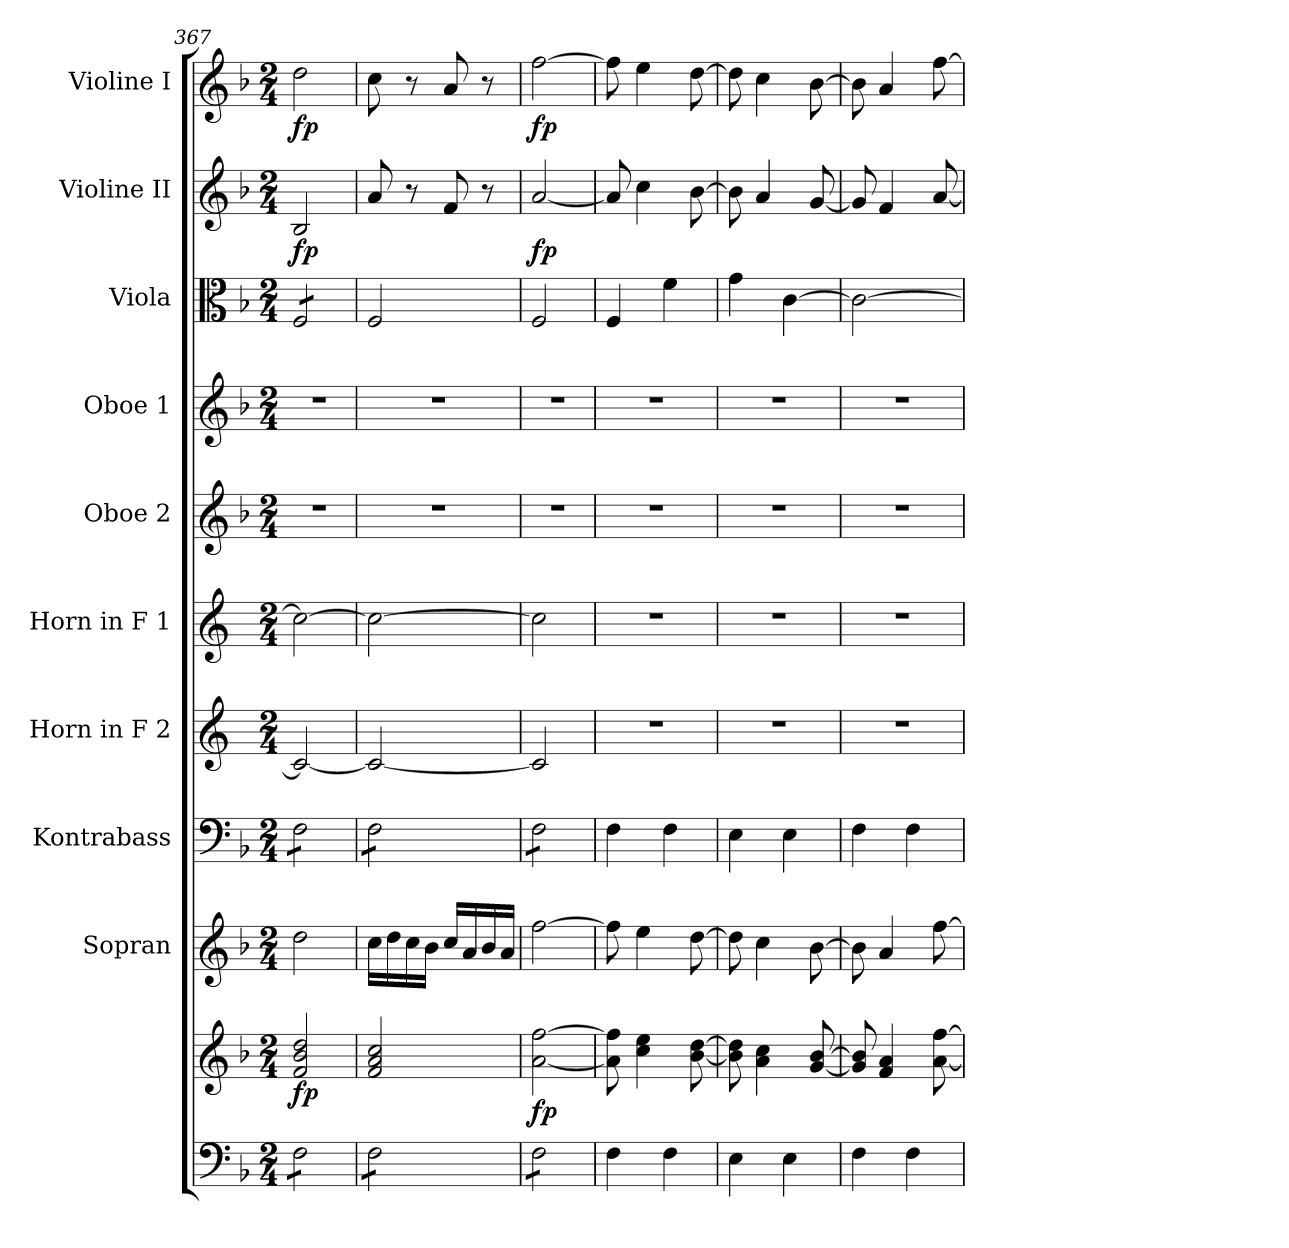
**kern	**kern	**dynam	**kern	**kern	**kern	**kern	**kern	**kern	**kern	**kern	**dynam	**kern	**dynam
*part10	*part10	*part10	*part9	*part8	*part7	*part6	*part5	*part4	*part3	*part2	*part2	*part1	*part1
*staff11	*staff10	*staff10/11	*staff9	*staff8	*staff7	*staff6	*staff5	*staff4	*staff3	*staff2	*staff2	*staff1	*staff1
*	*	*	*I"Sopran	*I"Kontrabass	*I"Horn in F 2	*I"Horn in F 1	*I"Oboe 2	*I"Oboe 1	*I"Viola	*I"Violine II	*	*I"Violine I	*
*	*	*	*I'S.	*I'Kb.	*	*	*I'Ob. 2	*I'Ob. 1	*I'Vla.	*I'Vl. II	*	*I'Vl. I	*
!!LO:PB:g=z
*clefF4	*clefG2	*	*clefG2	*clefF4	*clefG2	*clefG2	*clefG2	*clefG2	*clefC3	*clefG2	*	*clefG2	*
*	*	*	*	*ITrd7c12	*ITrd4c7	*ITrd4c7	*	*	*	*	*	*	*
*k[b-]	*k[b-]	*	*k[b-]	*k[b-]	*k[b-]	*k[b-]	*k[b-]	*k[b-]	*k[b-]	*k[b-]	*	*k[b-]	*
*F:	*F:	*	*F:	*F:	*F:	*F:	*F:	*F:	*F:	*F:	*	*F:	*
*M2/4	*M2/4	*	*M2/4	*M2/4	*M2/4	*M2/4	*M2/4	*M2/4	*M2/4	*M2/4	*	*M2/4	*
=367	=367	=367	=367	=367	=367	=367	=367	=367	=367	=367	=367	=367	=367
!	!	!LO:DY:b	!	!	!	!	!	!	!	!	!LO:DY:b	!	!LO:DY:b
*tremolo	*	*	*	*	*	*	*	*	*	*	*	*	*
*	*	*	*	*tremolo	*	*	*	*	*	*	*	*	*
*	*	*	*	*	*	*	*	*	*tremolo	*	*	*	*
8F\L	2f/ 2b-/ 2dd/	fp	2dd\	8FF\L	2F/_	2f\_	2r	2r	8F/L	2B-/	fp	2dd\	fp
8F\	.	.	.	8FF\	.	.	.	.	8F/	.	.	.	.
8F\	.	.	.	8FF\	.	.	.	.	8F/	.	.	.	.
8F\J	.	.	.	8FF\J	.	.	.	.	8F/J	.	.	.	.
*	*	*	*	*	*	*	*	*	*Xtremolo	*	*	*	*
=368	=368	=368	=368	=368	=368	=368	=368	=368	=368	=368	=368	=368	=368
8F\L	2f/ 2a/ 2cc/	.	16cc\LL	8FF\L	2F/_	2f\_	2r	2r	2F/	8a/	.	8cc\	.
.	.	.	16dd\	.	.	.	.	.	.	.	.	.	.
8F\	.	.	16cc\	8FF\	.	.	.	.	.	8r	.	8r	.
.	.	.	16b-\JJ	.	.	.	.	.	.	.	.	.	.
8F\	.	.	16cc/LL	8FF\	.	.	.	.	.	8f/	.	8a/	.
.	.	.	16a/	.	.	.	.	.	.	.	.	.	.
8F\J	.	.	16b-/	8FF\J	.	.	.	.	.	8r	.	8r	.
.	.	.	16a/JJ	.	.	.	.	.	.	.	.	.	.
=369	=369	=369	=369	=369	=369	=369	=369	=369	=369	=369	=369	=369	=369
!	!	!LO:DY:b	!	!	!	!	!	!	!	!	!LO:DY:b	!	!LO:DY:b
8F\L	[2a\ [2ff\	fp	[2ff\	8FF\L	2F/]	2f\]	2r	2r	2F/	[2a/	fp	[2ff\	fp
8F\	.	.	.	8FF\	.	.	.	.	.	.	.	.	.
8F\	.	.	.	8FF\	.	.	.	.	.	.	.	.	.
8F\J	.	.	.	8FF\J	.	.	.	.	.	.	.	.	.
*	*	*	*	*Xtremolo	*	*	*	*	*	*	*	*	*
*Xtremolo	*	*	*	*	*	*	*	*	*	*	*	*	*
=370	=370	=370	=370	=370	=370	=370	=370	=370	=370	=370	=370	=370	=370
4F\	8a\] 8ff\]	.	8ff\]	4FF\	2r	2r	2r	2r	4F/	8a/]	.	8ff\]	.
.	4cc\ 4ee\	.	4ee\	.	.	.	.	.	.	4cc\	.	4ee\	.
4F\	.	.	.	4FF\	.	.	.	.	4f\	.	.	.	.
.	[8b-\ [8dd\	.	[8dd\	.	.	.	.	.	.	[8b-\	.	[8dd\	.
=371	=371	=371	=371	=371	=371	=371	=371	=371	=371	=371	=371	=371	=371
4E\	8b-\] 8dd\]	.	8dd\]	4EE\	2r	2r	2r	2r	4g\	8b-\]	.	8dd\]	.
.	4a\ 4cc\	.	4cc\	.	.	.	.	.	.	4a/	.	4cc\	.
4E\	.	.	.	4EE\	.	.	.	.	[4c\	.	.	.	.
.	[8g/ [8b-/	.	[8b-\	.	.	.	.	.	.	[8g/	.	[8b-\	.
=372	=372	=372	=372	=372	=372	=372	=372	=372	=372	=372	=372	=372	=372
4F\	8g/] 8b-/]	.	8b-\]	4FF\	2r	2r	2r	2r	2c\_	8g/]	.	8b-\]	.
.	4f/ 4a/	.	4a/	.	.	.	.	.	.	4f/	.	4a/	.
4F\	.	.	.	4FF\	.	.	.	.	.	.	.	.	.
.	[8a\ [8ff\	.	[8ff\	.	.	.	.	.	.	[8a/	.	[8ff\	.
=	=	=	=	=	=	=	=	=	=	=	=	=	=
*-	*-	*-	*-	*-	*-	*-	*-	*-	*-	*-	*-	*-	*-
